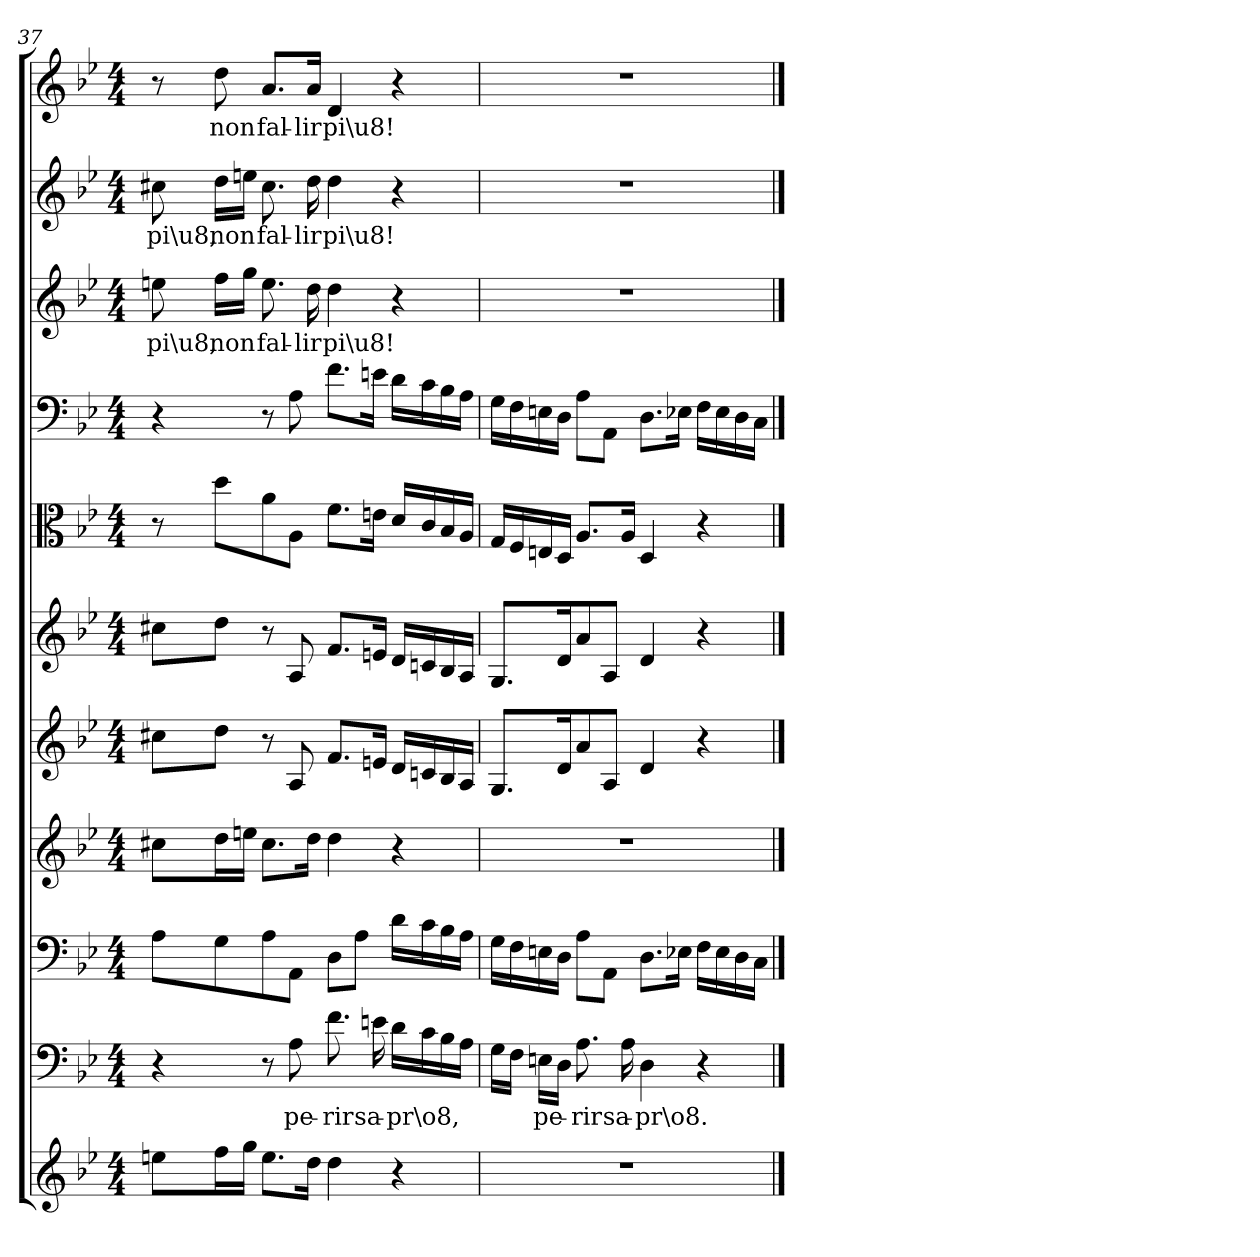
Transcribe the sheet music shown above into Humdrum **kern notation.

**kern	**kern	**text	**kern	**kern	**kern	**kern	**kern	**kern	**kern	**text	**kern	**text	**kern	**text
*part11	*part10	*part10	*part9	*part8	*part7	*part6	*part5	*part4	*part3	*part3	*part2	*part2	*part1	*part1
*staff11	*staff10	*staff10	*staff9	*staff8	*staff7	*staff6	*staff5	*staff4	*staff3	*staff3	*staff2	*staff2	*staff1	*staff1
*clefG2	*clefF4	*	*clefF4	*clefG2	*clefG2	*clefG2	*clefC3	*clefF4	*clefG2	*	*clefG2	*	*clefG2	*
*k[b-e-]	*k[b-e-]	*	*k[b-e-]	*k[b-e-]	*k[b-e-]	*k[b-e-]	*k[b-e-]	*k[b-e-]	*k[b-e-]	*	*k[b-e-]	*	*k[b-e-]	*
*B-:	*B-:	*	*B-:	*B-:	*B-:	*B-:	*B-:	*B-:	*B-:	*	*B-:	*	*B-:	*
*M4/4	*M4/4	*	*M4/4	*M4/4	*M4/4	*M4/4	*M4/4	*M4/4	*M4/4	*	*M4/4	*	*M4/4	*
=37	=37	=37	=37	=37	=37	=37	=37	=37	=37	=37	=37	=37	=37	=37
8een\L	4r	.	8A\L	8cc#X\L	8cc#X\L	8cc#X\L	8r	4r	8een\	pi\u8,	8cc#X\	pi\u8,	8r	.
16ff\L	.	.	8G\	16dd\L	8dd\J	8dd\J	8dd\L	.	16ff\LL	non	16dd\LL	non	8dd\	non
16gg\JJ	.	.	.	16een\JJ	.	.	.	.	16gg\JJ	.	16een\JJ	.	.	.
8.ee\L	8r	.	8A\	8.cc#\L	8r	8r	8a\	8r	8.ee\	fal-	8.cc#\	fal-	8.a/L	fal-
.	8A\	pe-	8AA\J	.	8A/	8A/	8A\J	8A\	.	.	.	.	.	.
16dd\Jk	.	.	.	16dd\Jk	.	.	.	.	16dd\	-lir	16dd\	-lir	16a/Jk	-lir
4dd\	8.f\	-rir	8D\L	4dd\	8.f/L	8.f/L	8.f\L	8.f\L	4dd\	pi\u8!	4dd\	pi\u8!	4d/	pi\u8!
.	.	.	8A\J	.	.	.	.	.	.	.	.	.	.	.
.	16en\	sa-	.	.	16en/Jk	16en/Jk	16en\Jk	16en\Jk	.	.	.	.	.	.
4r	16d\LL	-pr\o8,	16d\LL	4r	16d/LL	16d/LL	16d/LL	16d\LL	4r	.	4r	.	4r	.
.	16c\	.	16c\	.	16cn/	16cn/	16c/	16c\	.	.	.	.	.	.
.	16B-\	.	16B-\	.	16B-/	16B-/	16B-/	16B-\	.	.	.	.	.	.
.	16A\JJ	.	16A\JJ	.	16A/JJ	16A/JJ	16A/JJ	16A\JJ	.	.	.	.	.	.
=38	=38	=38	=38	=38	=38	=38	=38	=38	=38	=38	=38	=38	=38	=38
1r	16G\LL	.	16G\LL	1r	8.G/L	8.G/L	16G/LL	16G\LL	1r	.	1r	.	1r	.
.	16F\JJ	.	16F\	.	.	.	16F/	16F\	.	.	.	.	.	.
.	16En\LL	pe-	16En\	.	.	.	16En/	16En\	.	.	.	.	.	.
.	16D\JJ	.	16D\JJ	.	16d/K	16d/K	16D/JJ	16D\JJ	.	.	.	.	.	.
.	8.A\	-rir	8A\L	.	8a/	8a/	8.A/L	8A\L	.	.	.	.	.	.
.	.	.	8AA\J	.	8A/J	8A/J	.	8AA\J	.	.	.	.	.	.
.	16A\	sa-	.	.	.	.	16A/Jk	.	.	.	.	.	.	.
.	4D\	-pr\o8.	8.D\L	.	4d/	4d/	4D/	8.D\L	.	.	.	.	.	.
.	.	.	16E-X\Jk	.	.	.	.	16E-X\Jk	.	.	.	.	.	.
.	4r	.	16F\LL	.	4r	4r	4r	16F\LL	.	.	.	.	.	.
.	.	.	16E-\	.	.	.	.	16E-\	.	.	.	.	.	.
.	.	.	16D\	.	.	.	.	16D\	.	.	.	.	.	.
.	.	.	16C\JJ	.	.	.	.	16C\JJ	.	.	.	.	.	.
==	==	==	==	==	==	==	==	==	==	==	==	==	==	==
*-	*-	*-	*-	*-	*-	*-	*-	*-	*-	*-	*-	*-	*-	*-
